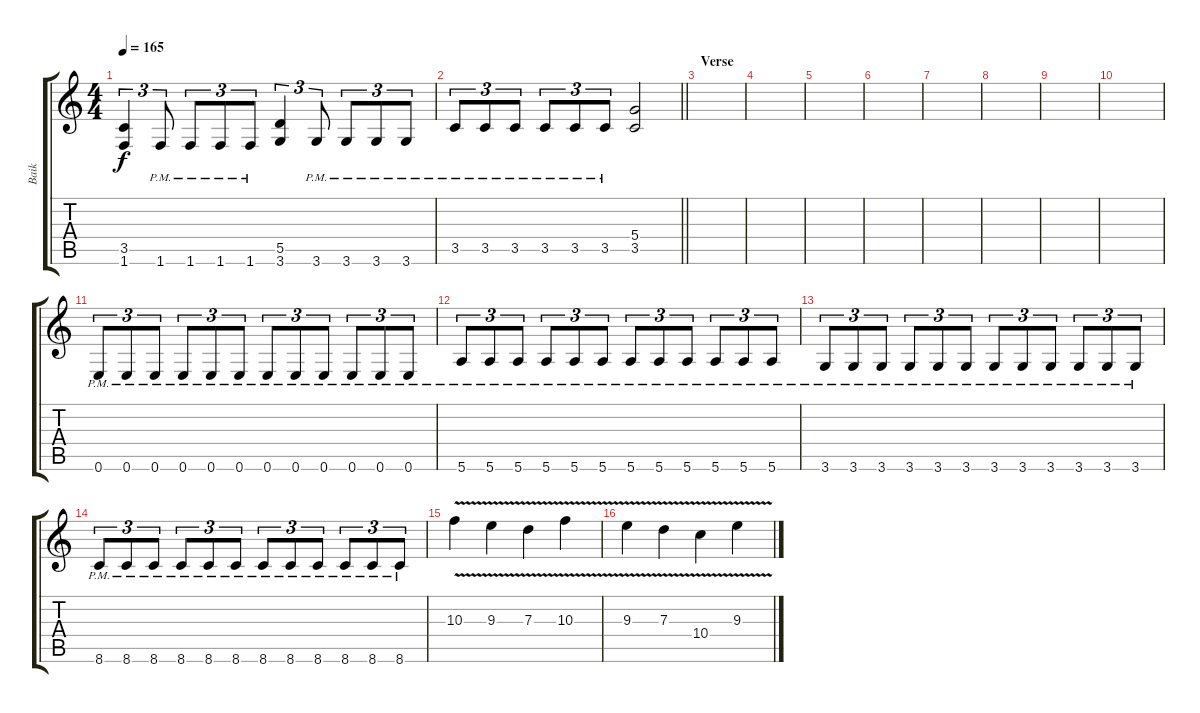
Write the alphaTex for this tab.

\track ("Baik" "Baik") {instrument distortionguitar}
\staff {score tabs}
\tuning (E4 B3 G3 D3 A2 E2) {hide}
\ts (4 4)
\tempo 165
\clef g2
\ks aminor
(3.5 1.6).4{tu (3 2) dy f} 1.6{pm}.8{tu (3 2)} 1.6{pm}.8{tu (3 2)} 1.6{pm}.8{tu (3 2)} 1.6{pm}.8{tu (3 2)} (5.5 3.6).4{tu (3 2)} 3.6{pm}.8{tu (3 2)} 3.6{pm}.8{tu (3 2)} 3.6{pm}.8{tu (3 2)} 3.6{pm}.8{tu (3 2)} |
\barLineRight lightlight
3.5{pm}.8{tu (3 2)} 3.5{pm}.8{tu (3 2)} 3.5{pm}.8{tu (3 2)} 3.5{pm}.8{tu (3 2)} 3.5{pm}.8{tu (3 2)} 3.5{pm}.8{tu (3 2)} (5.4 3.5).2 |
\section ("" "Verse")
|
|
|
|
|
|
|
|
0.6{pm}.8{tu (3 2)} 0.6{pm}.8{tu (3 2)} 0.6{pm}.8{tu (3 2)} 0.6{pm}.8{tu (3 2)} 0.6{pm}.8{tu (3 2)} 0.6{pm}.8{tu (3 2)} 0.6{pm}.8{tu (3 2)} 0.6{pm}.8{tu (3 2)} 0.6{pm}.8{tu (3 2)} 0.6{pm}.8{tu (3 2)} 0.6{pm}.8{tu (3 2)} 0.6{pm}.8{tu (3 2)} |
5.6{pm}.8{tu (3 2)} 5.6{pm}.8{tu (3 2)} 5.6{pm}.8{tu (3 2)} 5.6{pm}.8{tu (3 2)} 5.6{pm}.8{tu (3 2)} 5.6{pm}.8{tu (3 2)} 5.6{pm}.8{tu (3 2)} 5.6{pm}.8{tu (3 2)} 5.6{pm}.8{tu (3 2)} 5.6{pm}.8{tu (3 2)} 5.6{pm}.8{tu (3 2)} 5.6{pm}.8{tu (3 2)} |
3.6{pm}.8{tu (3 2)} 3.6{pm}.8{tu (3 2)} 3.6{pm}.8{tu (3 2)} 3.6{pm}.8{tu (3 2)} 3.6{pm}.8{tu (3 2)} 3.6{pm}.8{tu (3 2)} 3.6{pm}.8{tu (3 2)} 3.6{pm}.8{tu (3 2)} 3.6{pm}.8{tu (3 2)} 3.6{pm}.8{tu (3 2)} 3.6{pm}.8{tu (3 2)} 3.6{pm}.8{tu (3 2)} |
8.6{pm}.8{tu (3 2)} 8.6{pm}.8{tu (3 2)} 8.6{pm}.8{tu (3 2)} 8.6{pm}.8{tu (3 2)} 8.6{pm}.8{tu (3 2)} 8.6{pm}.8{tu (3 2)} 8.6{pm}.8{tu (3 2)} 8.6{pm}.8{tu (3 2)} 8.6{pm}.8{tu (3 2)} 8.6{pm}.8{tu (3 2)} 8.6{pm}.8{tu (3 2)} 8.6{pm}.8{tu (3 2)} |
10.3{v}.4 9.3{v}.4 7.3{v}.4 10.3{v}.4 |
9.3{v}.4 7.3{v}.4 10.4{v}.4 9.3{v}.4
